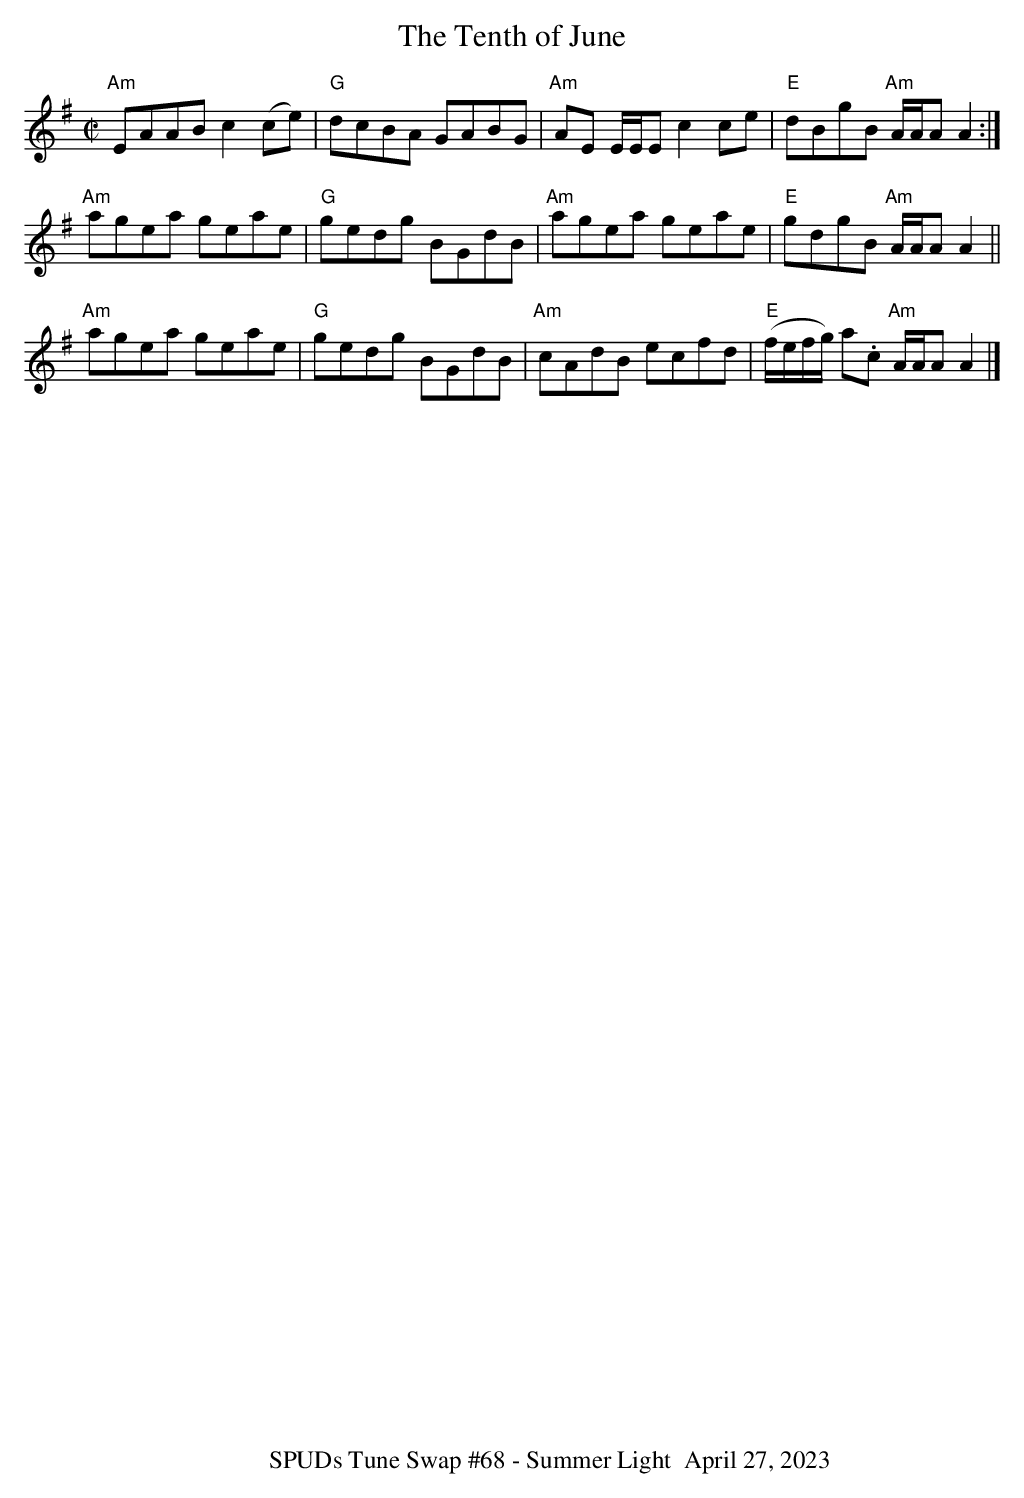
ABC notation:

X:1
T:Tenth of June, The
M:C|
L:1/8
K:Ador
"Am" EAAB c2 (ce) | "G" dcBA GABG | "Am" AE E/E/E c2 ce | "E" dBgB "Am"A/A/A A2 :|
 "Am"agea geae | "G" gedg BGdB| "Am" agea geae | "E" gdgB "Am" A/A/A A2 ||
 "Am"agea geae | "G" gedg BGdB | "Am"cAdB ecfd | "E" (f/e/f/g/) a.c "Am" A/A/A A2 |]
